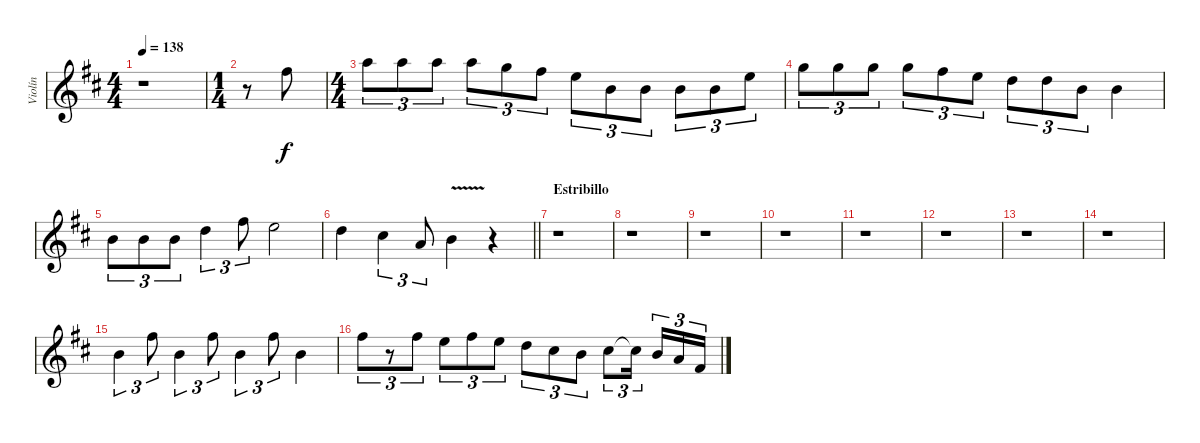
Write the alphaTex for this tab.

\track ("Violín" "Violín") {instrument violin}
\staff {score}
\tuning (E4 B3 G3 D3 A2 E2) {hide}
\ts (4 4)
\tempo 138
\clef g2
\ks d
r.1{dy f} |
\ts (1 4)
r.8 14.1.8 |
\ts (4 4)
17.1.8{tu (3 2)} 17.1.8{tu (3 2)} 17.1.8{tu (3 2)} 17.1.8{tu (3 2)} 15.1.8{tu (3 2)} 14.1.8{tu (3 2)} 12.1.8{tu (3 2)} 12.2.8{tu (3 2)} 12.2.8{tu (3 2)} 12.2.8{tu (3 2)} 12.2.8{tu (3 2)} 12.1.8{tu (3 2)} |
15.1.8{tu (3 2)} 15.1.8{tu (3 2)} 15.1.8{tu (3 2)} 15.1.8{tu (3 2)} 14.1.8{tu (3 2)} 12.1.8{tu (3 2)} 10.1.8{tu (3 2)} 10.1.8{tu (3 2)} 12.2.8{tu (3 2)} 12.2.4 |
12.2.8{tu (3 2)} 12.2.8{tu (3 2)} 12.2.8{tu (3 2)} 10.1.4{tu (3 2)} 14.1.8{tu (3 2)} 12.1.2 |
\barLineRight lightlight
10.1.4 14.2.4{tu (3 2)} 10.2.8{tu (3 2)} 12.2{v}.4 r.4 |
\section ("" "Estribillo")
r.1 |
r.1 |
r.1 |
r.1 |
r.1 |
r.1 |
r.1 |
r.1 |
12.2.4{tu (3 2)} 14.1.8{tu (3 2)} 12.2.4{tu (3 2)} 14.1.8{tu (3 2)} 12.2.4{tu (3 2)} 14.1.8{tu (3 2)} 12.2.4 |
14.1.8{tu (3 2)} r.8{tu (3 2)} 14.1.8{tu (3 2)} 12.1.8{tu (3 2)} 14.1.8{tu (3 2)} 12.1.8{tu (3 2)} 15.2.8{tu (3 2)} 14.2.8{tu (3 2)} 12.2.8{tu (3 2)} 14.2.8{tu (3 2)} 14.2{t}.16{tu (3 2) beam splitsecondary} 12.2.16{tu (3 2)} 10.2.16{tu (3 2)} 11.3.16{tu (3 2)}
